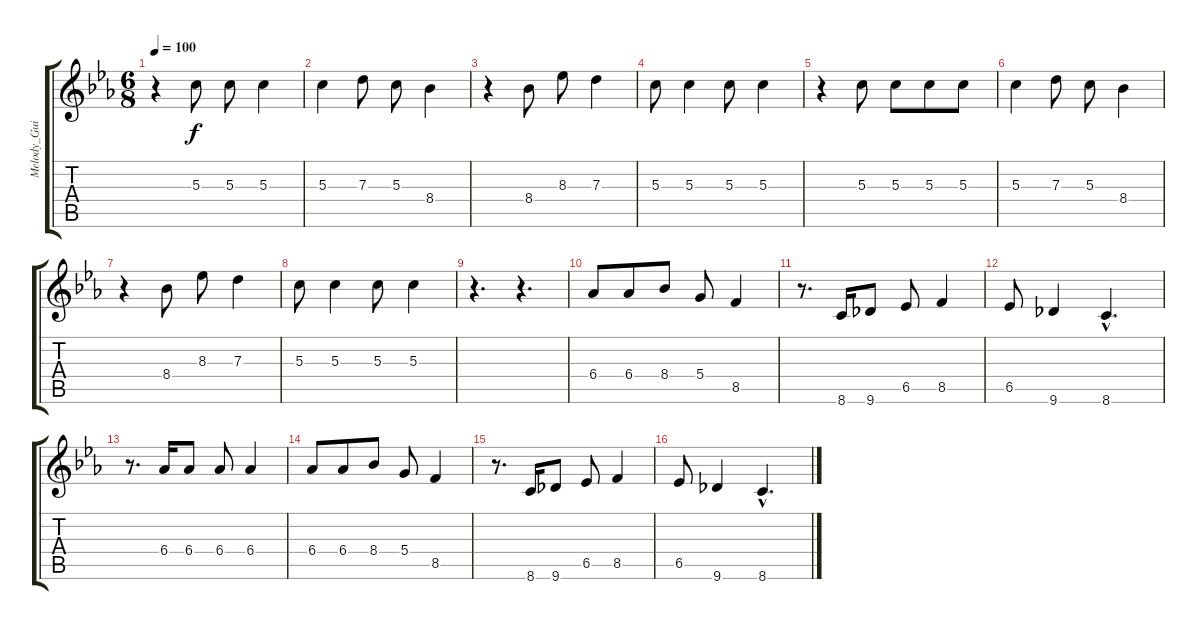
\track ("Melody_Guitar" "Melody_Gui") {instrument acousticguitarnylon}
\staff {score tabs}
\tuning (E4 B3 G3 D3 A2 E2) {hide}
\ts (6 8)
\tempo 100
\clef g2
\ks eb
r.4{dy f} 5.3.8 5.3.8 5.3.4 |
5.3.4 7.3.8 5.3.8 8.4.4 |
r.4 8.4.8 8.3.8 7.3.4 |
5.3.8 5.3.4 5.3.8 5.3.4 |
r.4 5.3.8 5.3.8 5.3.8 5.3.8 |
5.3.4 7.3.8 5.3.8 8.4.4 |
r.4 8.4.8 8.3.8 7.3.4 |
5.3.8 5.3.4 5.3.8 5.3.4 |
r.4{d} r.4{d} |
6.4.8 6.4.8 8.4.8 5.4.8 8.5.4 |
r.8{d} 8.6.16 9.6.8 6.5.8 8.5.4 |
6.5.8 9.6.4 8.6{hac}.4{d} |
r.8{d} 6.4.16 6.4.8 6.4.8 6.4.4 |
6.4.8 6.4.8 8.4.8 5.4.8 8.5.4 |
r.8{d} 8.6.16 9.6.8 6.5.8 8.5.4 |
6.5.8 9.6.4 8.6{hac}.4{d}
